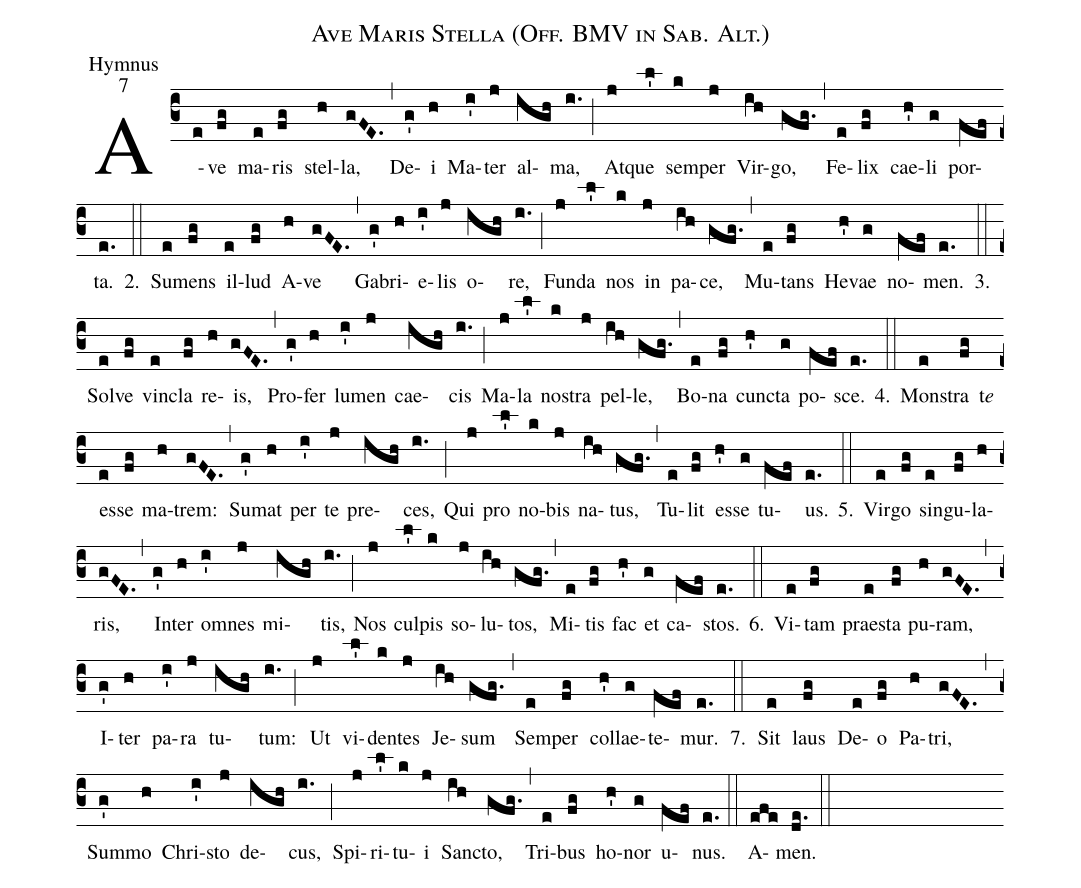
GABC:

name:Ave Maris Stella (Off. BMV in Sab. Alt.);
office-part:Hymnus;
mode:7;
%%
(c3)A(e)ve(fg) ma(e)ris(fg) stel(h)la,(gFE.) (,)
De(g')i(h) Ma(i')ter(j) al(igh)ma,(i.) (;)
At(j)que(l') sem(k)per(j) Vir(ih)go,(gfg.) (,)
Fe(e)lix(fg) cae(h')li(g) por(fef)ta.(e.)

2.(::) Su(e)mens(fg) il(e)lud(fg) A(h)ve(gFE.) (,)
Ga(g')bri(h)e(i')lis(j) o(igh)re,(i.) (;)
Fun(j)da(l') nos(k) in(j) pa(ih)ce,(gfg.) (,)
Mu(e)tans(fg) He(h')vae(g) no(fef)men.(e.)

3.(::) Sol(e)ve(fg) vin(e)cla(fg) re(h)is,(gFE.) (,)
Pro(g')fer(h) lu(i')men(j) cae(igh)cis(i.) (;)
Ma(j)la(l') no(k)stra(j) pel(ih)le,(gfg.) (,)
Bo(e)na(fg) cun(h')cta(g) po(fef)sce.(e.)

4.(::) Mon(e)stra(fg) t<i>e</i>() es(e)se(fg) ma(h)trem:(gFE.) (,)
Su(g')mat(h) per(i') te(j) pre(igh)ces,(i.) (;)
Qui(j) pro(l') no(k)bis(j) na(ih)tus,(gfg.) (,)
Tu(e)lit(fg) es(h')se(g) tu(fef)us.(e.)

5.(::) Vir(e)go(fg) sin(e)gu(fg)la(h)ris,(gFE.) (,)
In(g')ter(h) om(i')nes(j) mi(igh)tis,(i.) (;)
Nos(j) cul(l')pis(k) so(j)lu(ih)tos,(gfg.) (,)
Mi(e)tis(fg) fac(h') et(g) ca(fef)stos.(e.)

6.(::) Vi(e)tam(fg) prae(e)sta(fg) pu(h)ram,(gFE.) (,)
I(g')ter(h) pa(i')ra(j) tu(igh)tum:(i.) (;)
Ut(j) vi(l')den(k)tes(j) Je(ih)sum(gfg.) (,)
Sem(e)per(fg) col(h')lae(g)te(fef)mur.(e.)

7.(::) Sit(e) laus(fg) De(e)o(fg) Pa(h)tri,(gFE.) (,)
Sum(g')mo(h) Chri(i')sto(j) de(igh)cus,(i.) (;)
Spi(j)ri(l')tu(k)i(j) San(ih)cto,(gfg.) (,)
Tri(e)bus(fg) ho(h')nor(g) u(fef)nus.(e.) (::)
A(efe)men.(de.) (::)
